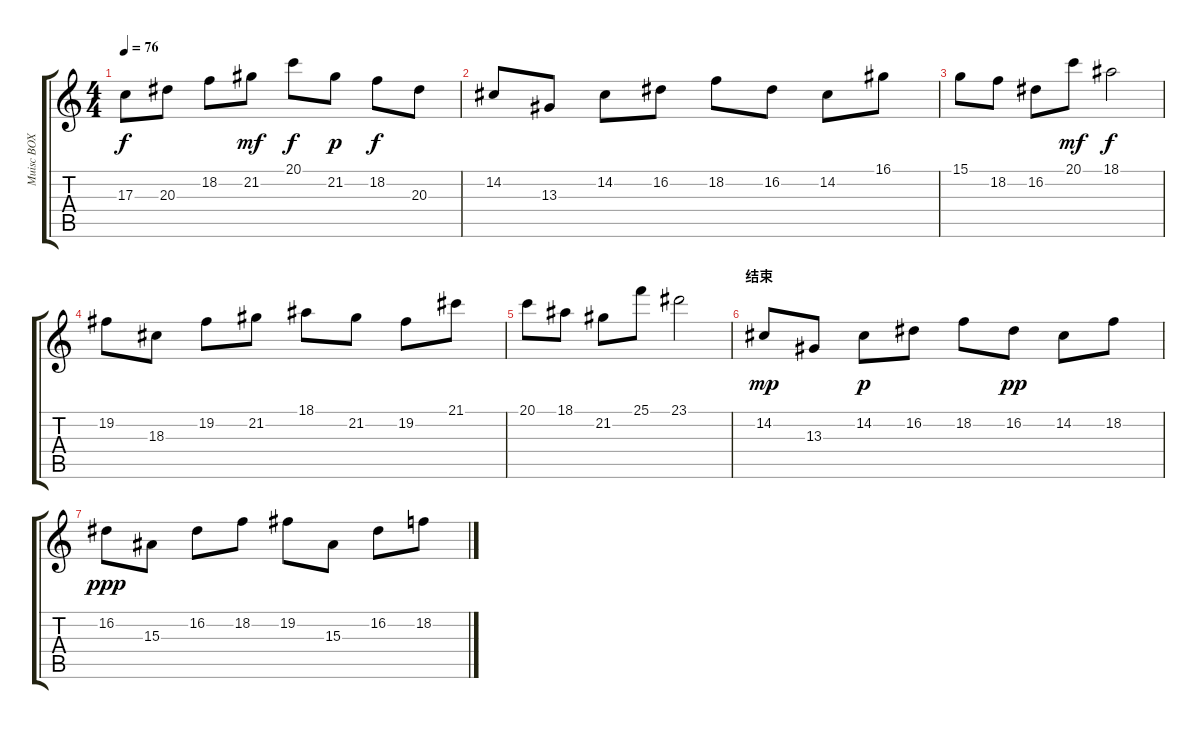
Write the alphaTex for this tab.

\track ("Muisc BOX" "Muisc BOX") {instrument musicbox}
\staff {score tabs}
\tuning (E4 B3 G3 D3 A2 E2) {hide}
\ts (4 4)
\tempo 76
\clef g2
\ks c
17.3.8{dy f} 20.3.8 18.2.8 21.2.8{dy mf} 20.1.8{dy f} 21.2.8{dy p} 18.2.8{dy f} 20.3.8 |
14.2.8 13.3.8 14.2.8 16.2.8 18.2.8 16.2.8 14.2.8 16.1.8 |
15.1.8 18.2.8 16.2.8 20.1.8{dy mf} 18.1.2{dy f} |
19.2.8 18.3.8 19.2.8 21.2.8 18.1.8 21.2.8 19.2.8 21.1.8 |
20.1.8 18.1.8 21.2.8 25.1.8 23.1.2 |
\section ("" "结束")
14.2.8{dy mp} 13.3.8 14.2.8{dy p} 16.2.8 18.2.8 16.2.8{dy pp} 14.2.8 18.2.8 |
16.2.8{dy ppp} 15.3.8 16.2.8 18.2.8 19.2.8 15.3.8 16.2.8 18.2.8
